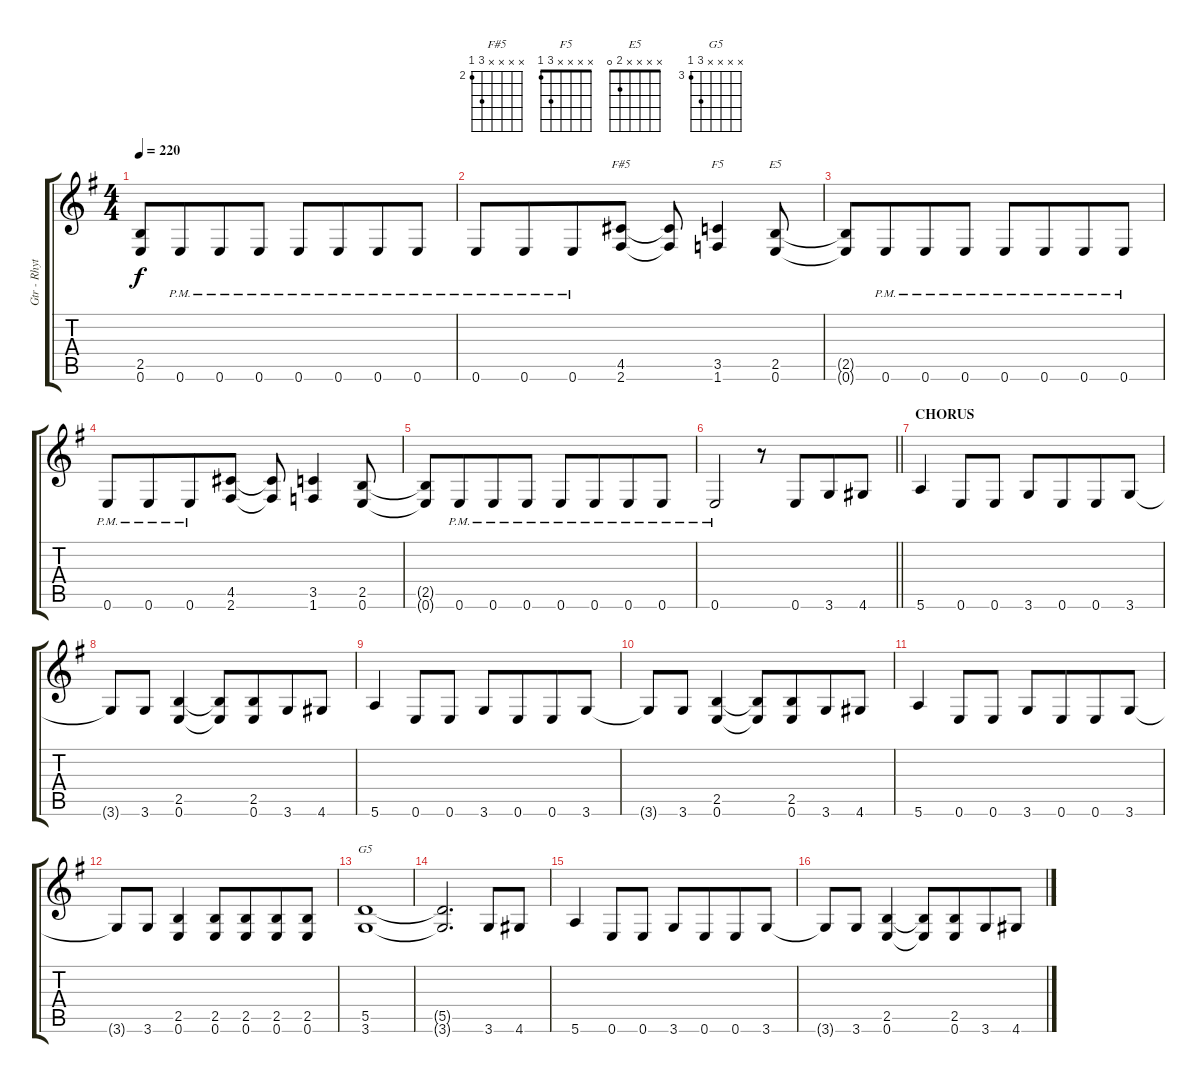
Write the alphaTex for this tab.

\track ("Gtr - Rhythm" "Gtr - Rhyt") {instrument overdrivenguitar}
\staff {score tabs}
\tuning (E4 B3 G3 D3 A2 E2) {hide}
\chord ("F#5" x x x x 4 2) {firstfret 2}
\chord ("F5" x x x x 3 1)
\chord ("E5" x x x x 2 0)
\chord ("G5" x x x x 5 3) {firstfret 3}
\ts (4 4)
\tempo 220
\clef g2
\ks eminor
(2.5{t} 0.6{t}).8{dy f} 0.6{pm}.8{beam merge} 0.6{pm}.8 0.6{pm}.8 0.6{pm}.8 0.6{pm}.8{beam merge} 0.6{pm}.8 0.6{pm}.8 |
0.6{pm}.8 0.6{pm}.8{beam merge} 0.6{pm}.8 (4.5 2.6).8{ch "F#5"} (4.5{t} 2.6{t}).8 (3.5 1.6).4{ch "F5"} (2.5 0.6).8{ch "E5"} |
(2.5{t} 0.6{t}).8 0.6{pm}.8{beam merge} 0.6{pm}.8 0.6{pm}.8 0.6{pm}.8 0.6{pm}.8{beam merge} 0.6{pm}.8 0.6{pm}.8 |
0.6{pm}.8 0.6{pm}.8{beam merge} 0.6{pm}.8 (4.5 2.6).8 (4.5{t} 2.6{t}).8 (3.5 1.6).4 (2.5 0.6).8 |
(2.5{t} 0.6{t}).8 0.6{pm}.8{beam merge} 0.6{pm}.8 0.6{pm}.8 0.6{pm}.8 0.6{pm}.8{beam merge} 0.6{pm}.8 0.6{pm}.8 |
\barLineRight lightlight
0.6{pm}.2 r.8 0.6.8{beam merge} 3.6.8 4.6.8 |
\section ("" "CHORUS")
5.6.4 0.6.8 0.6.8 3.6.8 0.6.8{beam merge} 0.6.8 3.6.8 |
3.6{t}.8 3.6.8 (2.5 0.6).4 (2.5{t} 0.6{t}).8 (2.5 0.6).8{beam merge} 3.6.8 4.6.8 |
5.6.4 0.6.8 0.6.8 3.6.8 0.6.8{beam merge} 0.6.8 3.6.8 |
3.6{t}.8 3.6.8 (2.5 0.6).4 (2.5{t} 0.6{t}).8 (2.5 0.6).8{beam merge} 3.6.8 4.6.8 |
5.6.4 0.6.8 0.6.8 3.6.8 0.6.8{beam merge} 0.6.8 3.6.8 |
3.6{t}.8 3.6.8 (2.5 0.6).4 (2.5 0.6).8 (2.5 0.6).8{beam merge} (2.5 0.6).8 (2.5 0.6).8 |
(5.5 3.6).1{ch "G5"} |
(5.5{t} 3.6{t}).2{d} 3.6.8 4.6.8 |
5.6.4 0.6.8 0.6.8 3.6.8 0.6.8{beam merge} 0.6.8 3.6.8 |
3.6{t}.8 3.6.8 (2.5 0.6).4 (2.5{t} 0.6{t}).8 (2.5 0.6).8{beam merge} 3.6.8 4.6.8
